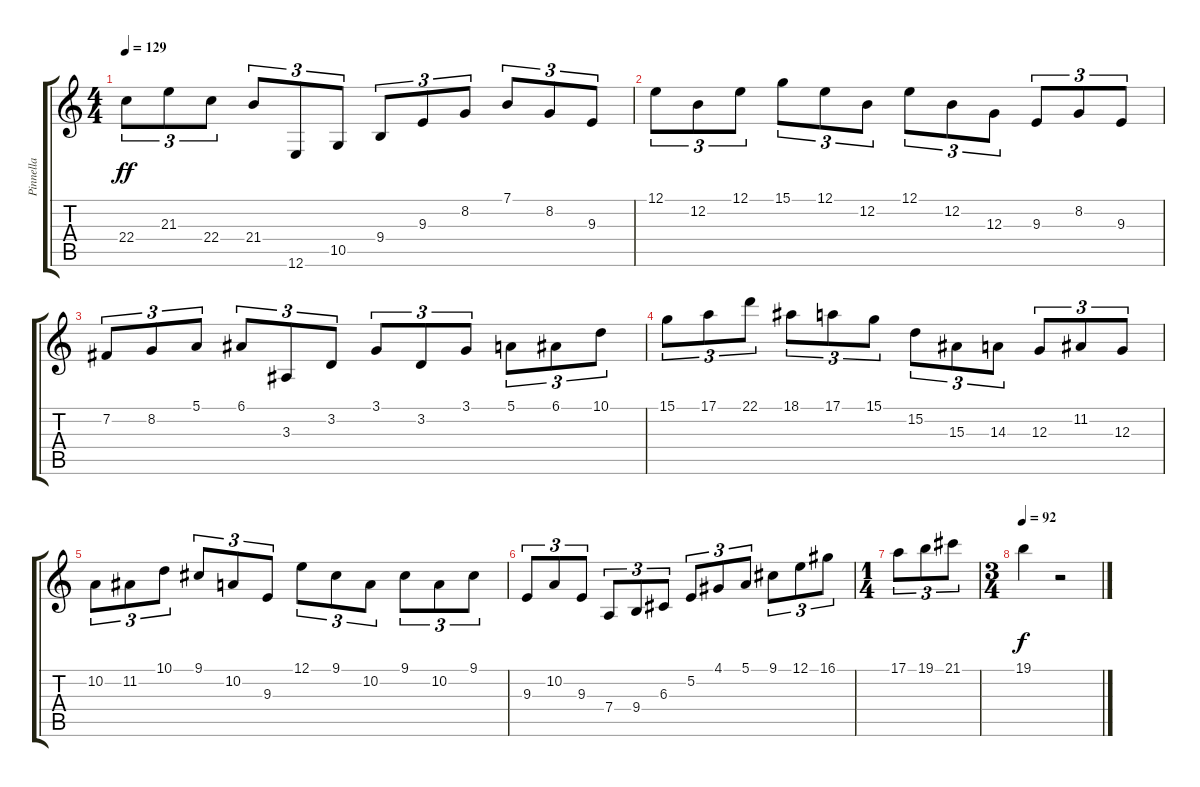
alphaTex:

\track ("Pinnella" "Pinnella") {instrument brightacousticpiano}
\staff {score tabs}
\tuning (E4 B3 G3 D3 A2 E2) {hide}
\ts (4 4)
\tempo 129
\clef g2
\ks c
22.4.8{tu (3 2) dy ff} 21.3.8{tu (3 2)} 22.4.8{tu (3 2)} 21.4.8{tu (3 2)} 12.6.8{tu (3 2)} 10.5.8{tu (3 2)} 9.4.8{tu (3 2)} 9.3.8{tu (3 2)} 8.2.8{tu (3 2)} 7.1.8{tu (3 2)} 8.2.8{tu (3 2)} 9.3.8{tu (3 2)} |
12.1.8{tu (3 2)} 12.2.8{tu (3 2)} 12.1.8{tu (3 2)} 15.1.8{tu (3 2)} 12.1.8{tu (3 2)} 12.2.8{tu (3 2)} 12.1.8{tu (3 2)} 12.2.8{tu (3 2)} 12.3.8{tu (3 2)} 9.3.8{tu (3 2)} 8.2.8{tu (3 2)} 9.3.8{tu (3 2)} |
7.2.8{tu (3 2)} 8.2.8{tu (3 2)} 5.1.8{tu (3 2)} 6.1.8{tu (3 2)} 3.3.8{tu (3 2)} 3.2.8{tu (3 2)} 3.1.8{tu (3 2)} 3.2.8{tu (3 2)} 3.1.8{tu (3 2)} 5.1.8{tu (3 2)} 6.1.8{tu (3 2)} 10.1.8{tu (3 2)} |
15.1.8{tu (3 2)} 17.1.8{tu (3 2)} 22.1.8{tu (3 2)} 18.1.8{tu (3 2)} 17.1.8{tu (3 2)} 15.1.8{tu (3 2)} 15.2.8{tu (3 2)} 15.3.8{tu (3 2)} 14.3.8{tu (3 2)} 12.3.8{tu (3 2)} 11.2.8{tu (3 2)} 12.3.8{tu (3 2)} |
10.2.8{tu (3 2)} 11.2.8{tu (3 2)} 10.1.8{tu (3 2)} 9.1.8{tu (3 2)} 10.2.8{tu (3 2)} 9.3.8{tu (3 2)} 12.1.8{tu (3 2)} 9.1.8{tu (3 2)} 10.2.8{tu (3 2)} 9.1.8{tu (3 2)} 10.2.8{tu (3 2)} 9.1.8{tu (3 2)} |
9.3.8{tu (3 2)} 10.2.8{tu (3 2)} 9.3.8{tu (3 2)} 7.4.8{tu (3 2)} 9.4.8{tu (3 2)} 6.3.8{tu (3 2)} 5.2.8{tu (3 2)} 4.1.8{tu (3 2)} 5.1.8{tu (3 2)} 9.1.8{tu (3 2)} 12.1.8{tu (3 2)} 16.1.8{tu (3 2)} |
\ts (1 4)
17.1.8{tu (3 2)} 19.1.8{tu (3 2)} 21.1.8{tu (3 2)} |
\ts (3 4)
\tempo 92
19.1.4{dy f} r.2
